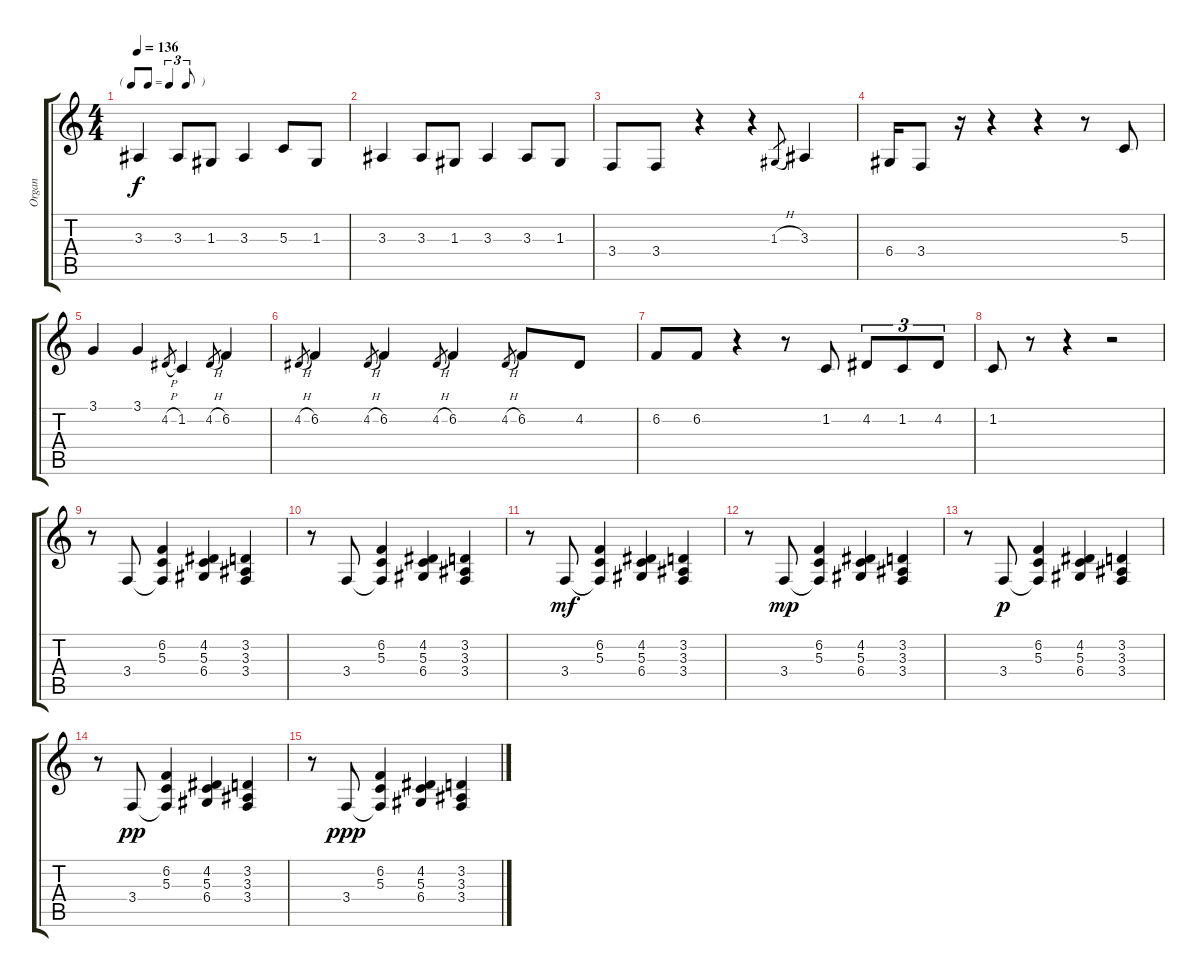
\track ("Organ" "Organ") {instrument drawbarorgan}
\staff {score tabs}
\tuning (E4 B3 G3 D3 A2 E2) {hide}
\ts (4 4)
\tf triplet8th
\tempo 136
\clef g2
\ks c
3.3.4{dy f} 3.3.8 1.3.8 3.3.4 5.3.8 1.3.8 |
3.3.4 3.3.8 1.3.8 3.3.4 3.3.8 1.3.8 |
3.4.8 3.4.8 r.4 r.4 1.3{h}.8{gr} 3.3.4 |
6.4.16 3.4.8 r.16 r.4 r.4 r.8 5.3.8 |
3.1.4 3.1.4 4.2{h}.8{gr} 1.2.4 4.2{h}.8{gr} 6.2.4 |
4.2{h}.8{gr} 6.2.4 4.2{h}.8{gr} 6.2.4 4.2{h}.8{gr} 6.2.4 4.2{h}.8{gr} 6.2.8 4.2.8 |
6.2.8 6.2.8 r.4 r.8 1.2.8 4.2.8{tu (3 2)} 1.2.8{tu (3 2)} 4.2.8{tu (3 2)} |
1.2.8 r.8 r.4 r.2 |
r.8 3.4.8{volume 13} (6.2 5.3 3.4{t}).4 (4.2 5.3 6.4).4 (3.2 3.3 3.4).4 |
r.8 3.4.8 (6.2 5.3 3.4{t}).4 (4.2 5.3 6.4).4 (3.2 3.3 3.4).4 |
r.8 3.4.8{dy mf} (6.2 5.3 3.4{t}).4 (4.2 5.3 6.4).4 (3.2 3.3 3.4).4 |
r.8 3.4.8{dy mp} (6.2 5.3 3.4{t}).4 (4.2 5.3 6.4).4 (3.2 3.3 3.4).4 |
r.8 3.4.8{dy p} (6.2 5.3 3.4{t}).4 (4.2 5.3 6.4).4 (3.2 3.3 3.4).4 |
r.8 3.4.8{dy pp} (6.2 5.3 3.4{t}).4 (4.2 5.3 6.4).4 (3.2 3.3 3.4).4 |
r.8 3.4.8{dy ppp} (6.2 5.3 3.4{t}).4 (4.2 5.3 6.4).4 (3.2 3.3 3.4).4
